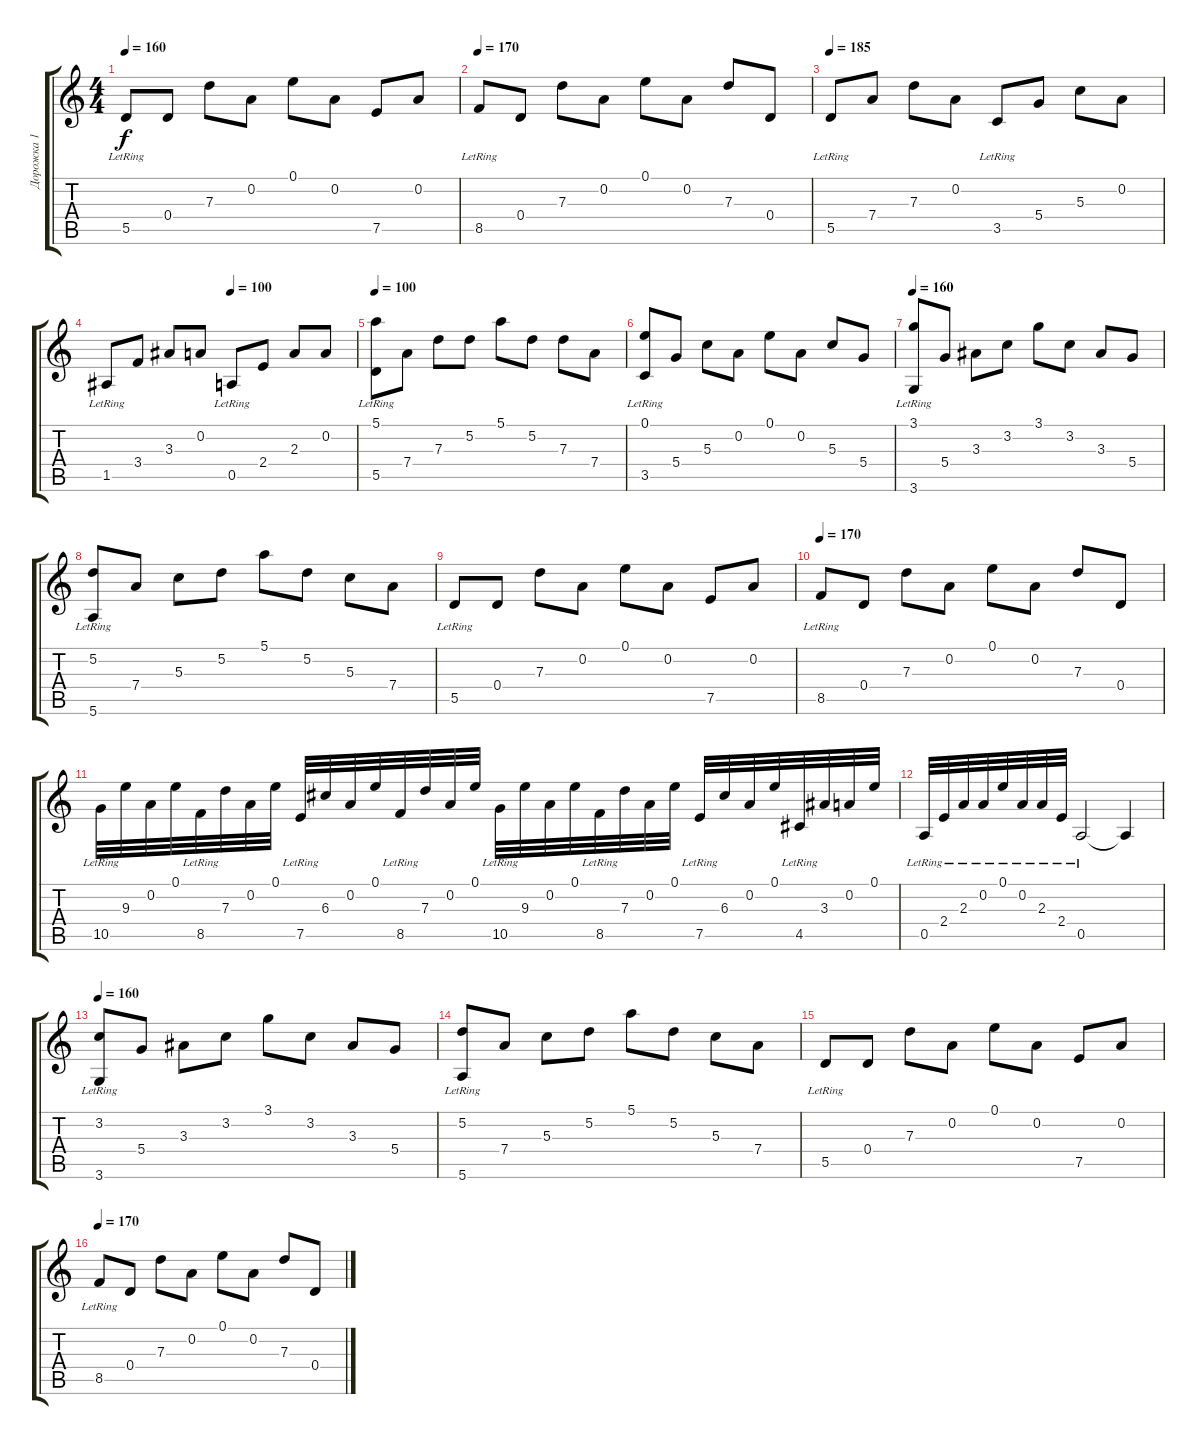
\track ("Дорожка 1" "Дорожка 1") {instrument acousticguitarnylon}
\staff {score tabs}
\tuning (E4 A3 G3 D3 A2 E2) {hide}
\ts (4 4)
\tempo 160
\clef g2
\ks c
5.5{lr}.8{dy f} 0.4.8 7.3.8 0.2.8 0.1.8 0.2.8 7.5.8 0.2.8 |
\tempo 170
8.5{lr}.8 0.4.8 7.3.8 0.2.8 0.1.8 0.2.8 7.3.8 0.4.8 |
\tempo 185
5.5{lr}.8 7.4.8 7.3.8 0.2.8 3.5{lr}.8 5.4.8 5.3.8 0.2.8 |
\tempo (100 0.5)
1.5{lr}.8 3.4.8 3.3.8 0.2.8 0.5{lr}.8 2.4.8 2.3.8 0.2.8 |
\tempo 100
(5.1 5.5{lr}).8 7.4.8 7.3.8 5.2.8 5.1.8 5.2.8 7.3.8 7.4.8 |
(0.1 3.5{lr}).8 5.4.8 5.3.8 0.2.8 0.1.8 0.2.8 5.3.8 5.4.8 |
\tempo 160
(3.1 3.6{lr}).8 5.4.8 3.3.8 3.2.8 3.1.8 3.2.8 3.3.8 5.4.8 |
(5.2 5.6{lr}).8 7.4.8 5.3.8 5.2.8 5.1.8 5.2.8 5.3.8 7.4.8 |
5.5{lr}.8 0.4.8 7.3.8 0.2.8 0.1.8 0.2.8 7.5.8 0.2.8 |
\tempo 170
8.5{lr}.8 0.4.8 7.3.8 0.2.8 0.1.8 0.2.8 7.3.8 0.4.8 |
10.5{lr}.32 9.3.32 0.2.32 0.1.32 8.5{lr}.32 7.3.32 0.2.32 0.1.32 7.5{lr}.32 6.3.32 0.2.32 0.1.32 8.5{lr}.32 7.3.32 0.2.32 0.1.32 10.5{lr}.32 9.3.32 0.2.32 0.1.32 8.5{lr}.32 7.3.32 0.2.32 0.1.32 7.5{lr}.32 6.3.32 0.2.32 0.1.32 4.5{lr}.32 3.3.32 0.2.32 0.1.32 |
0.5{lr}.32 2.4{lr}.32 2.3{lr}.32 0.2{lr}.32 0.1{lr}.32 0.2{lr}.32 2.3{lr}.32 2.4{lr}.32 0.5{lr}.2 0.5{t}.4 |
\tempo 160
(3.2 3.6{lr}).8 5.4.8 3.3.8 3.2.8 3.1.8 3.2.8 3.3.8 5.4.8 |
(5.2 5.6{lr}).8 7.4.8 5.3.8 5.2.8 5.1.8 5.2.8 5.3.8 7.4.8 |
5.5{lr}.8 0.4.8 7.3.8 0.2.8 0.1.8 0.2.8 7.5.8 0.2.8 |
\tempo 170
8.5{lr}.8 0.4.8 7.3.8 0.2.8 0.1.8 0.2.8 7.3.8 0.4.8
